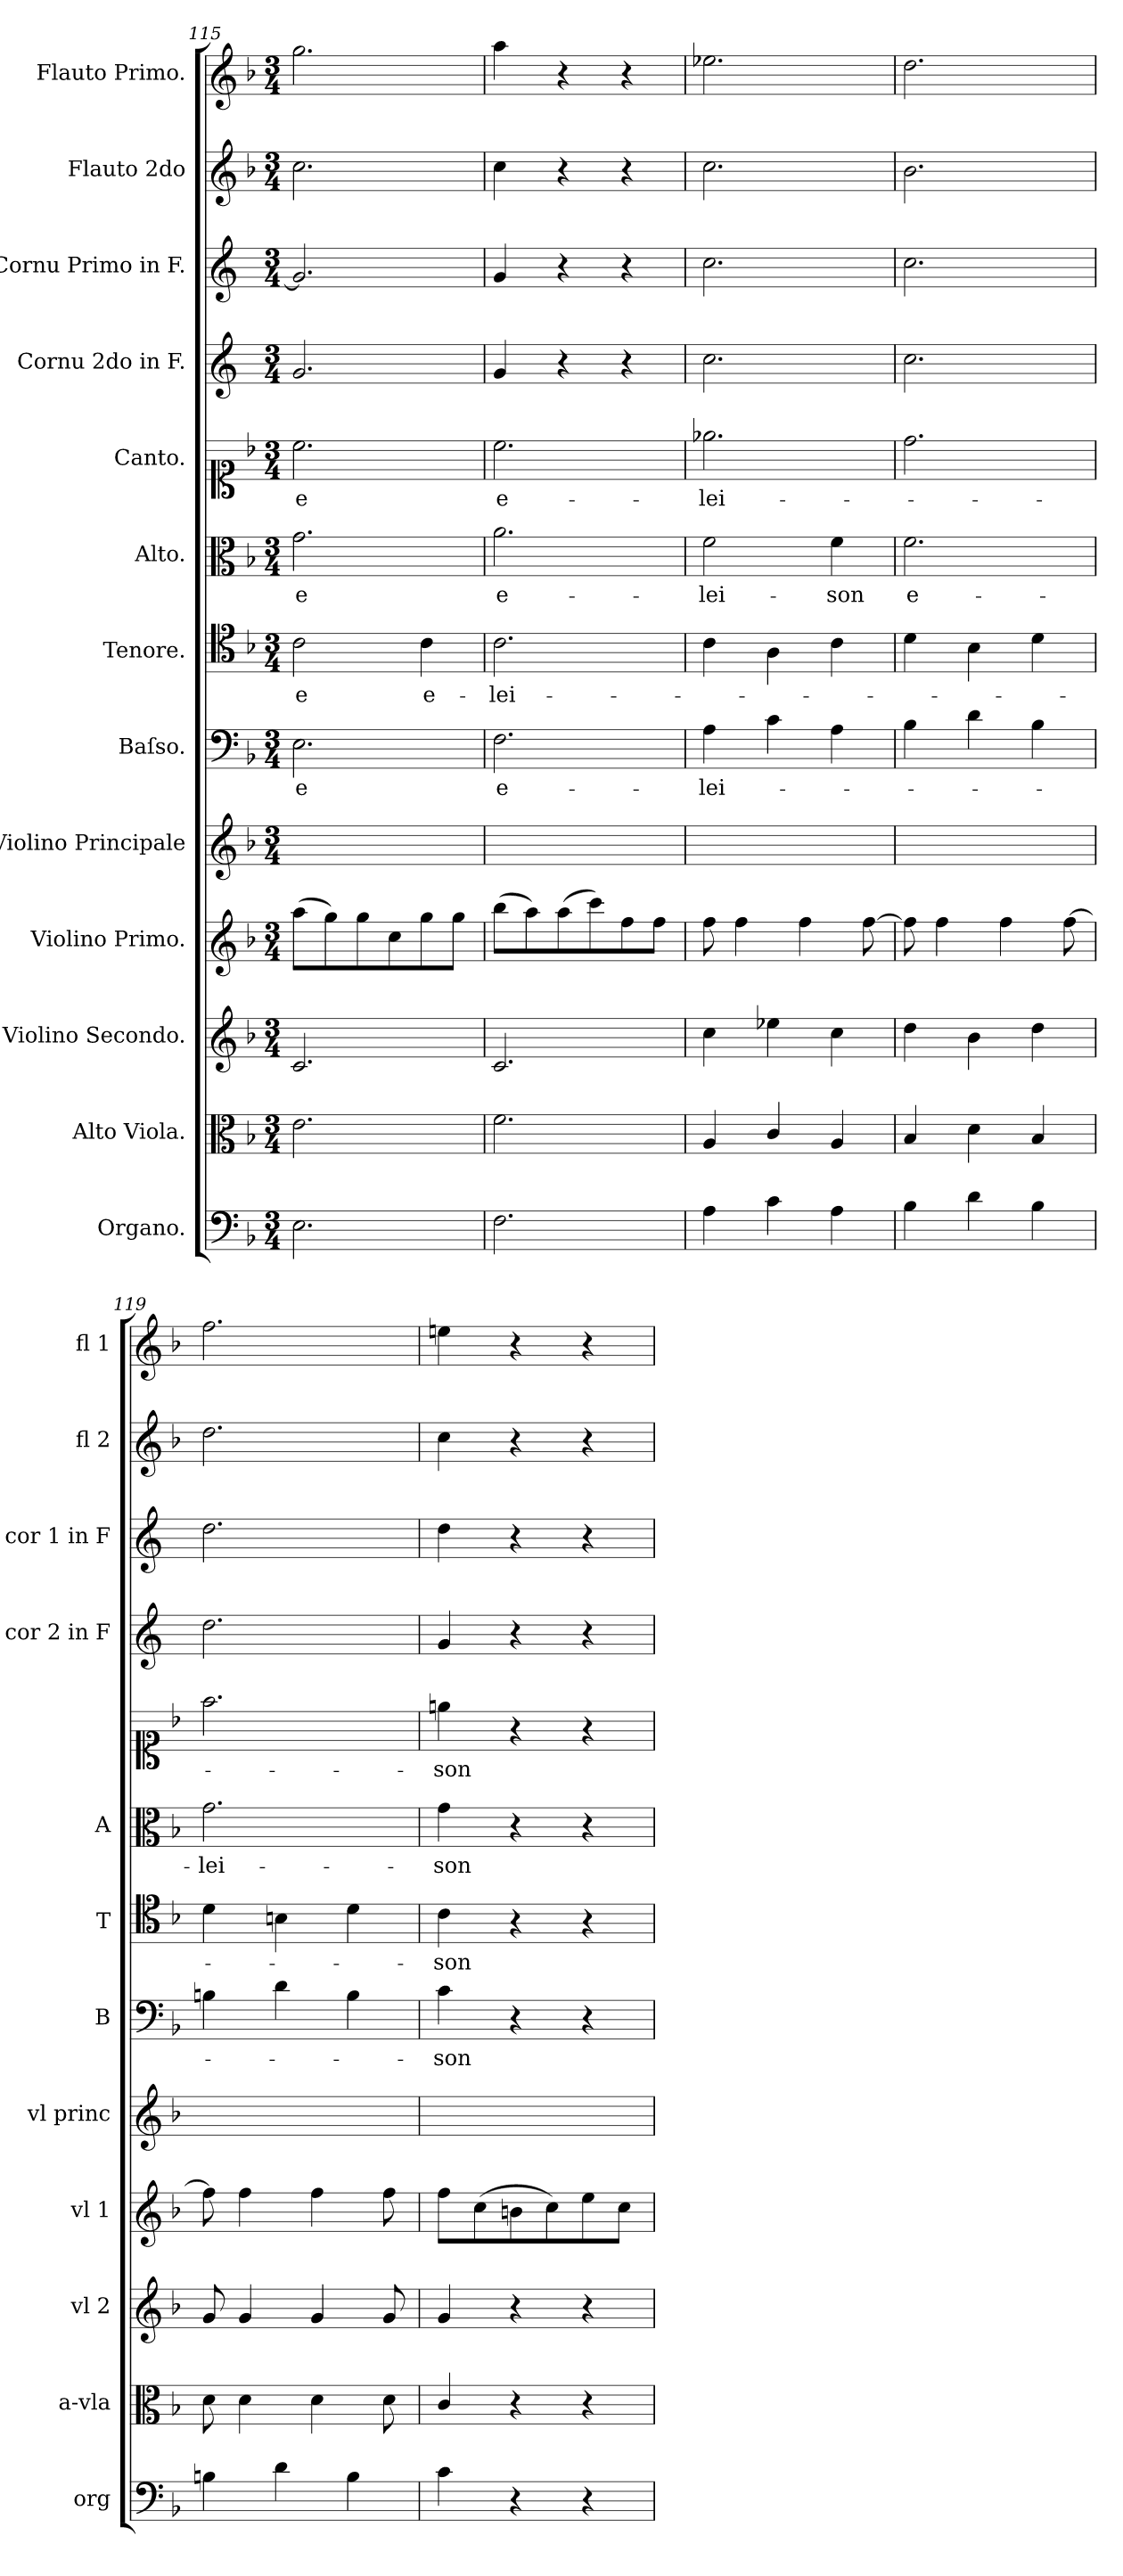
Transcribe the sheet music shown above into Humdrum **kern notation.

**kern	**kern	**kern	**dynam	**kern	**kern	**kern	**text	**kern	**text	**kern	**text	**kern	**text	**kern	**kern	**kern	**kern
*part13	*part12	*part11	*part11	*part10	*part9	*part8	*part8	*part7	*part7	*part6	*part6	*part5	*part5	*part4	*part3	*part2	*part1
*staff13	*staff12	*staff11	*staff11	*staff10	*staff9	*staff8	*staff8	*staff7	*staff7	*staff6	*staff6	*staff5	*staff5	*staff4	*staff3	*staff2	*staff1
*I"Organo.	*I"Alto Viola.	*I"Violino Secondo.	*	*I"Violino Primo.	*I"Violino Principale	*I"Baſso.	*	*I"Tenore.	*	*I"Alto.	*	*I"Canto.	*	*I"Cornu 2do in F.	*I"Cornu Primo in F.	*I"Flauto 2do	*I"Flauto Primo.
*I'org	*I'a-vla	*I'vl 2	*	*I'vl 1	*I'vl princ	*I'B	*	*I'T	*	*I'A	*	*	*	*I'cor 2 in F	*I'cor 1 in F	*I'fl 2	*I'fl 1
*clefF4	*clefC3	*clefG2	*	*clefG2	*clefG2	*clefF4	*	*clefC4	*	*clefC3	*	*clefC1	*	*clefG2	*clefG2	*clefG2	*clefG2
*	*	*	*	*	*	*	*	*	*	*	*	*	*	*ITrd4c7	*ITrd4c7	*	*
*k[b-]	*k[b-]	*k[b-]	*	*k[b-]	*k[b-]	*k[b-]	*	*k[b-]	*	*k[b-]	*	*k[b-]	*	*k[b-]	*k[b-]	*k[b-]	*k[b-]
*F:	*F:	*F:	*	*F:	*F:	*F:	*	*F:	*	*F:	*	*F:	*	*F:	*F:	*F:	*F:
*M3/4	*M3/4	*M3/4	*	*M3/4	*M3/4	*M3/4	*	*M3/4	*	*M3/4	*	*M3/4	*	*M3/4	*M3/4	*M3/4	*M3/4
=115	=115	=115	=115	=115	=115	=115	=115	=115	=115	=115	=115	=115	=115	=115	=115	=115	=115
2.E\	2.e\	2.c/	.	(8aa\L	2.ryy	2.E\	-e	2c\	-e	2.g\	-e	2.cc\	-e	2.c/	2.c/]	2.cc\	2.gg\
.	.	.	.	8gg\)	.	.	.	.	.	.	.	.	.	.	.	.	.
.	.	.	.	8gg\	.	.	.	.	.	.	.	.	.	.	.	.	.
.	.	.	.	8cc\	.	.	.	.	.	.	.	.	.	.	.	.	.
.	.	.	.	8gg\	.	.	.	4c\	e-	.	.	.	.	.	.	.	.
.	.	.	.	8gg\J	.	.	.	.	.	.	.	.	.	.	.	.	.
=116	=116	=116	=116	=116	=116	=116	=116	=116	=116	=116	=116	=116	=116	=116	=116	=116	=116
2.F\	2.f\	2.c/	.	(8bb-\L	2.ryy	2.F\	e-	2.c\	-lei-	2.a\	e-	2.cc\	e-	4c/	4c/	4cc\	4aa\
.	.	.	.	8aa\)	.	.	.	.	.	.	.	.	.	.	.	.	.
.	.	.	.	(8aa\	.	.	.	.	.	.	.	.	.	4r	4r	4r	4r
.	.	.	.	8ccc\)	.	.	.	.	.	.	.	.	.	.	.	.	.
.	.	.	.	8ff\	.	.	.	.	.	.	.	.	.	4r	4r	4r	4r
.	.	.	.	8ff\J	.	.	.	.	.	.	.	.	.	.	.	.	.
=117	=117	=117	=117	=117	=117	=117	=117	=117	=117	=117	=117	=117	=117	=117	=117	=117	=117
4A\	4A/	4cc\	.	8ff\	2.ryy	4A\	-lei-	4c\	.	2f\	-lei-	2.ee-X\	-lei-	2.f\	2.f\	2.cc\	2.ee-X\
.	.	.	.	4ff\	.	.	.	.	.	.	.	.	.	.	.	.	.
4c\	4c/	4ee-X\	.	.	.	4c\	.	4A\	.	.	.	.	.	.	.	.	.
.	.	.	.	4ff\	.	.	.	.	.	.	.	.	.	.	.	.	.
4A\	4A/	4cc\	.	.	.	4A\	.	4c\	.	4f\	-son	.	.	.	.	.	.
.	.	.	.	[8ff\	.	.	.	.	.	.	.	.	.	.	.	.	.
=118	=118	=118	=118	=118	=118	=118	=118	=118	=118	=118	=118	=118	=118	=118	=118	=118	=118
4B-\	4B-/	4dd\	.	8ff\]	2.ryy	4B-\	.	4d\	.	2.f\	e-	2.dd\	.	2.f\	2.f\	2.b-\	2.dd\
.	.	.	.	4ff\	.	.	.	.	.	.	.	.	.	.	.	.	.
4d\	4d\	4b-\	.	.	.	4d\	.	4B-\	.	.	.	.	.	.	.	.	.
.	.	.	.	4ff\	.	.	.	.	.	.	.	.	.	.	.	.	.
4B-\	4B-/	4dd\	.	.	.	4B-\	.	4d\	.	.	.	.	.	.	.	.	.
.	.	.	.	[8ff\	.	.	.	.	.	.	.	.	.	.	.	.	.
=119	=119	=119	=119	=119	=119	=119	=119	=119	=119	=119	=119	=119	=119	=119	=119	=119	=119
4Bn\	8d\	8g/	.	8ff\]	2.ryy	4Bn\	.	4d\	.	2.g\	-lei-	2.ff\	.	2.g\	2.g\	2.dd\	2.ff\
.	4d\	4g/	.	4ff\	.	.	.	.	.	.	.	.	.	.	.	.	.
4d\	.	.	.	.	.	4d\	.	4Bn\	.	.	.	.	.	.	.	.	.
.	4d\	4g/	.	4ff\	.	.	.	.	.	.	.	.	.	.	.	.	.
4B\	.	.	.	.	.	4B\	.	4d\	.	.	.	.	.	.	.	.	.
.	8d\	8g/	.	8ff\	.	.	.	.	.	.	.	.	.	.	.	.	.
=120	=120	=120	=120	=120	=120	=120	=120	=120	=120	=120	=120	=120	=120	=120	=120	=120	=120
!	!	!	!LO:DY:a	!	!	!	!	!	!	!	!	!	!	!	!	!	!
4c\	4c/	4g/	po	8ff\L	2.ryy	4c\	-son	4c\	-son	4g\	-son	4een\	-son	4c/	4g\	4cc\	4een\
.	.	.	.	(8cc\	.	.	.	.	.	.	.	.	.	.	.	.	.
4r	4r	4r	.	8bn\	.	4r	.	4r	.	4r	.	4r	.	4r	4r	4r	4r
.	.	.	.	8cc\)	.	.	.	.	.	.	.	.	.	.	.	.	.
4r	4r	4r	.	8ee\	.	4r	.	4r	.	4r	.	4r	.	4r	4r	4r	4r
.	.	.	.	8cc\J	.	.	.	.	.	.	.	.	.	.	.	.	.
=	=	=	=	=	=	=	=	=	=	=	=	=	=	=	=	=	=
*-	*-	*-	*-	*-	*-	*-	*-	*-	*-	*-	*-	*-	*-	*-	*-	*-	*-
